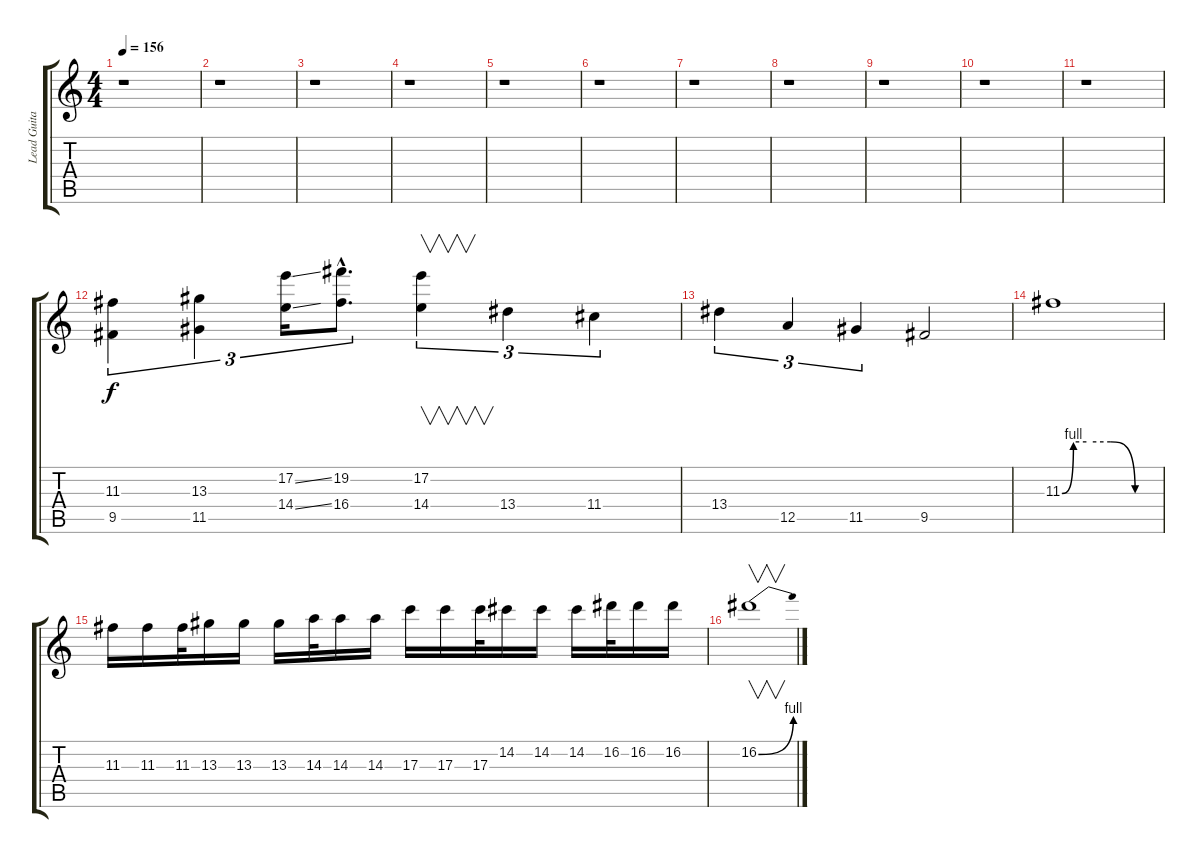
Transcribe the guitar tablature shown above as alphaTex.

\track ("Lead Guitar I" "Lead Guita") {instrument distortionguitar}
\staff {score tabs}
\tuning (E4 B3 G3 D3 A2 E2) {hide}
\ts (4 4)
\tempo 156
\clef g2
\ks c
r.1{dy f} |
r.1 |
r.1 |
r.1 |
r.1 |
r.1 |
r.1 |
r.1 |
r.1 |
r.1 |
r.1 |
(11.3 9.5).4{tu (3 2)} (13.3 11.5).4{tu (3 2)} (17.2{ss} 14.4{ss}).16{tu (3 2)} (19.2{hac} 16.4{hac}).8{d tu (3 2)} (17.2 14.4).4{v tu (3 2)} 13.4.4{tu (3 2)} 11.4.4{tu (3 2)} |
13.4.4{tu (3 2)} 12.5.4{tu (3 2)} 11.5.4{tu (3 2)} 9.5.2 |
11.3{be (custom 0 0 7 4 15 4 30 4 45 0 60 0)}.1 |
11.3.16 11.3.16 11.3.32 13.3.16 13.3.16 13.3.16 14.3.32 14.3.16 14.3.16 17.3.16 17.3.16 17.3.32 14.2.16 14.2.16 14.2.16 16.2.32 16.2.16 16.2.16 |
16.2{be (bend 0 0 60 4)}.1{v}
